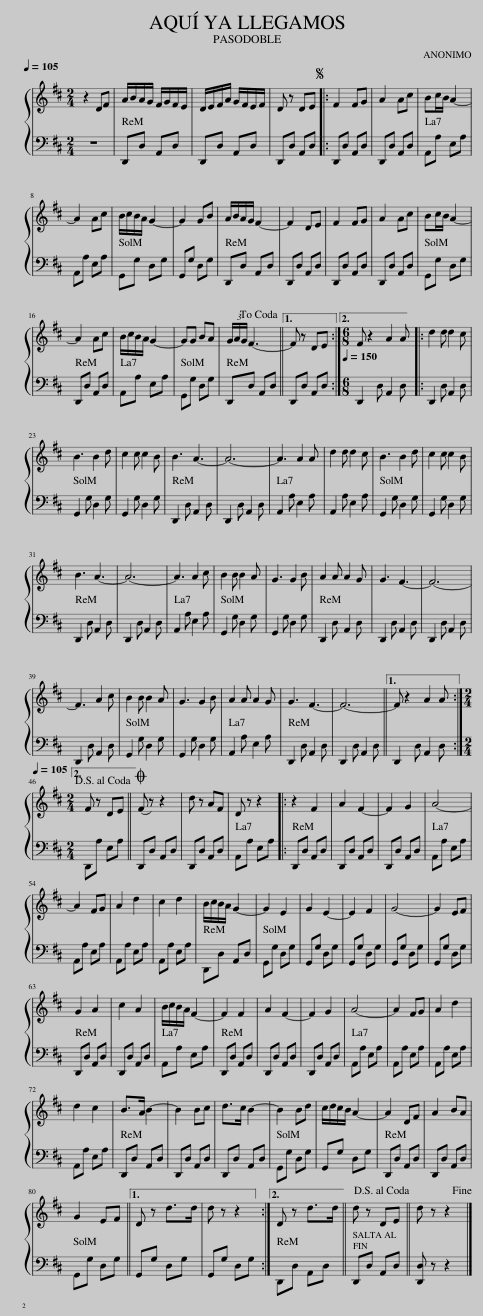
X:1
%%score { 1 | 2 }
L:1/8
Q:1/4=105
M:2/4
I:linebreak $
K:D
V:1 treble
V:2 bass
V:1
 z2 DF | A/B/A/G/ F/G/F/E/ | D/E/F/A/ G/F/E/F/ | D z DE |:S F2 FG | %5
 A2 Ac | Bc/B/ A2- |$ A2 Ac | B/c/B/A/ G2- | G2 GB | %10
 A/B/A/G/ F2- | F2 DE | F2 FG | A2 Ac | Bc/B/ A2- |$ %15
 A2 Ac | B/c/B/A/ G2- | GG BA | (3G/A/G/ F3-!dacoda! ||1 F z DE :|2 %20
[M:6/8][Q:1/4=150] F z2 A2 A |: d2 d d2 c |$ B3 B2 d | c2 c c2 B | B3 A3- | %25
 A6- | A3 A2 A | d2 d d2 c | B3 B2 d | c2 c c2 B |$ %30
 B3 A3- | A6- | A3 A2 c | B2 B B2 A | G3 G2 B | %35
 A2 A A2 G | G3 F3- | F6- |$ F3 A2 c | B2 B B2 A | %40
 G3 G2 B | A2 A A2 G | G3 F3- | F6- ||1 F z2 A2 A :|2$ %45
[M:2/4][Q:1/4=105] F z DE!D.S.! ||O (F z) z2 | d z AF | D z z2 |: z2 F2 | %50
 A2 F2- | F2 G2 | A4- |$ A2 FG | A2 d2 | %55
 c2 d2 | B/c/B/A/ G2- | G2 E2 | G2 E2- | E2 F2 | %60
 G4- | G2 EF |$ G2 A2 | c2 A2 | B/c/B/A/ F2- | %65
 F2 F2 | A2 F2- | F2 G2 | A4- | A2 FG | %70
 A2 d2 |$ d2 c2 | B>A B2- | B2 Bc | d>c B2- | %75
 B2 Bd | c/d/c/B/ A2- | A2 DF | A2 BA |$ G2 EF ||1 %80
 D z d>d || d z z2 :|2 D z d>d || d z DE!D.S.! || d z z2!fine! |] %85
V:2
 z4 | D,,D, A,,D, | D,,D, A,,D, | D,,D, A,,D, |: D,,D, A,,D, | %5
 D,,D, A,,D, | A,,A, E,A, |$ A,,A, E,A, | G,,G, D,G, | G,,G, D,G, | %10
 D,,D, A,,D, | D,,D, A,,D, | D,,D, A,,D, | D,,D, A,,D, | G,,G, D,G, |$ %15
 D,,D, A,,D, | A,,A, E,A, | G,,G, D,G, | D,,D, A,,D, ||1 D,,D, A,,D, :|2 %20
[M:6/8] D,,2 D, A,,2 D, |: D,,2 D, A,,2 D, |$ G,,2 G, D,2 G, | G,,2 G, D,2 G, | D,,2 D, A,,2 D, | %25
 D,,2 D, A,,2 D, | A,,2 A, E,2 A, | A,,2 A, E,2 A, | G,,2 G, D,2 G, | G,,2 G, D,2 G, |$ %30
 D,,2 D, A,,2 D, | D,,2 D, A,,2 D, | A,,2 A, E,2 A, | G,,2 G, D,2 G, | G,,2 G, D,2 G, | %35
 D,,2 D, A,,2 D, | D,,2 D, A,,2 D, | D,,2 D, A,,2 D, |$ D,,2 D, A,,2 D, | G,,2 G, D,2 G, | %40
 G,,2 G, D,2 G, | A,,2 A, E,2 A, | D,,2 D, A,,2 D, | D,,2 D, A,,2 D, ||1 D,,2 D, A,,2 D, :|2$ %45
[M:2/4] D,,A, E,A, || D,,D, A,,D, | D,,D, A,,D, | A,,A, E,A, |: D,,D, A,,D, | %50
 D,,D, A,,D, | D,,D, A,,D, | A,,A, E,A, |$ A,,A, E,A, | A,,A, E,A, | %55
 A,,A, E,A, | D,,D, A,,D, | G,,G, D,G, | G,,G, D,G, | G,,G, D,G, | %60
 G,,G, D,G, | G,,G, D,G, |$ D,,D, A,,D, | D,,D, A,,D, | A,,A, E,A, | %65
 D,,D, A,,D, | D,,D, A,,D, | D,,D, A,,D, | A,,A, E,A, | A,,A, E,A, | %70
 A,,A, E,A, |$ A,,A, E,A, | D,,D, A,,D, | D,,D, A,,D, | D,,D, A,,D, | %75
 G,,G, D,G, | G,,G, D,G, | D,,D, A,,D, | D,,D, A,,D, |$ G,,G, D,G, ||1 %80
 G,,G, D,G, || G,,G, D,G, :|2 D,,D, A,,D, || D,,D, A,,D, || [D,,D,] z z2 |] %85
